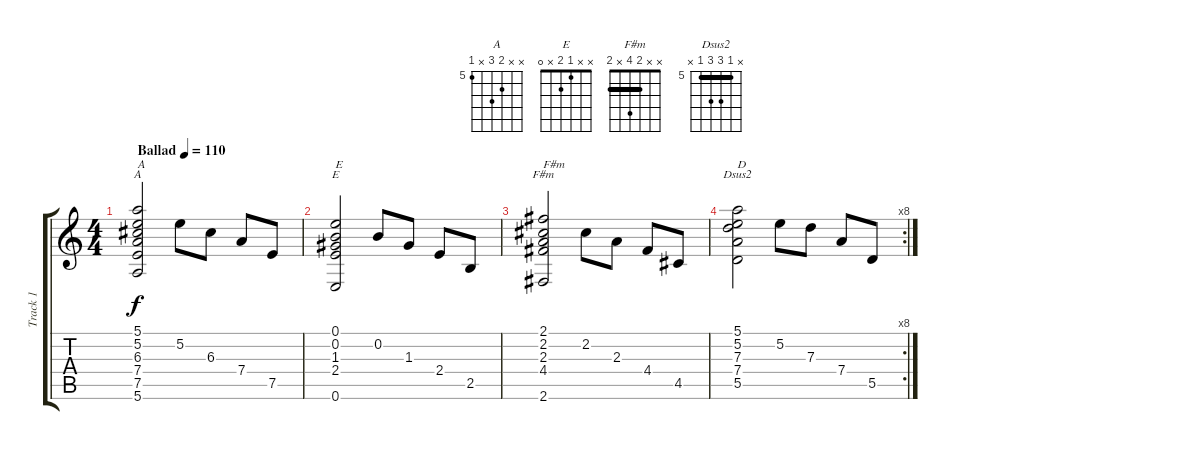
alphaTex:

\track ("Track 1" "Track 1") {instrument acousticguitarnylon}
\staff {score tabs}
\tuning (E4 B3 G3 D3 A2 E2) {hide}
\chord ("A " x x 6 7 x 5) {firstfret 5}
\chord ("E" x x 1 2 x 0)
\chord ("F#m" x x 2 4 x 2) {barre 2}
\chord ("Dsus2" x 5 7 7 5 x) {firstfret 5 barre 5}
\ts (4 4)
\tempo (110 "Ballad")
\clef g2
\ks c
(5.1 5.2 6.3 7.4 7.5 5.6).2{ch "A " txt "A" dy f instrument acousticguitarnylon} 5.2.8 6.3.8 7.4.8 7.5.8 |
(0.1 0.2 1.3 2.4 0.6).2{ch "E" txt "E"} 0.2.8 1.3.8 2.4.8 2.5.8 |
(2.1 2.2 2.3 4.4 2.6).2{ch "F#m" txt "F#m"} 2.2.8 2.3.8 4.4.8 4.5.8 |
\rc 8
(5.1 5.2 7.3 7.4 5.5).2{ch "Dsus2" txt "D"} 5.2.8 7.3.8 7.4.8 5.5.8
